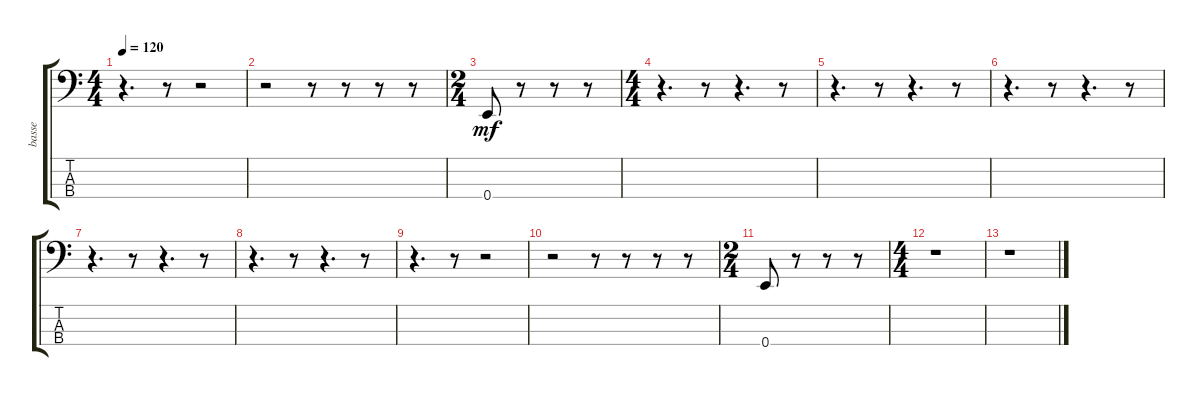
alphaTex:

\track ("basse" "basse") {instrument fretlessbass}
\staff {score tabs}
\tuning (G2 D2 A1 E1) {hide}
\ts (4 4)
\tempo 120
\clef f4
\ks c
r.4{d dy mf} r.8 r.2 |
r.2 r.8 r.8 r.8 r.8 |
\ts (2 4)
0.4.8 r.8 r.8 r.8 |
\ts (4 4)
r.4{d} r.8 r.4{d} r.8 |
r.4{d} r.8 r.4{d} r.8 |
r.4{d} r.8 r.4{d} r.8 |
r.4{d} r.8 r.4{d} r.8 |
r.4{d} r.8 r.4{d} r.8 |
r.4{d} r.8 r.2 |
r.2 r.8 r.8 r.8 r.8 |
\ts (2 4)
0.4.8 r.8 r.8 r.8 |
\ts (4 4)
r.1 |
r.1
